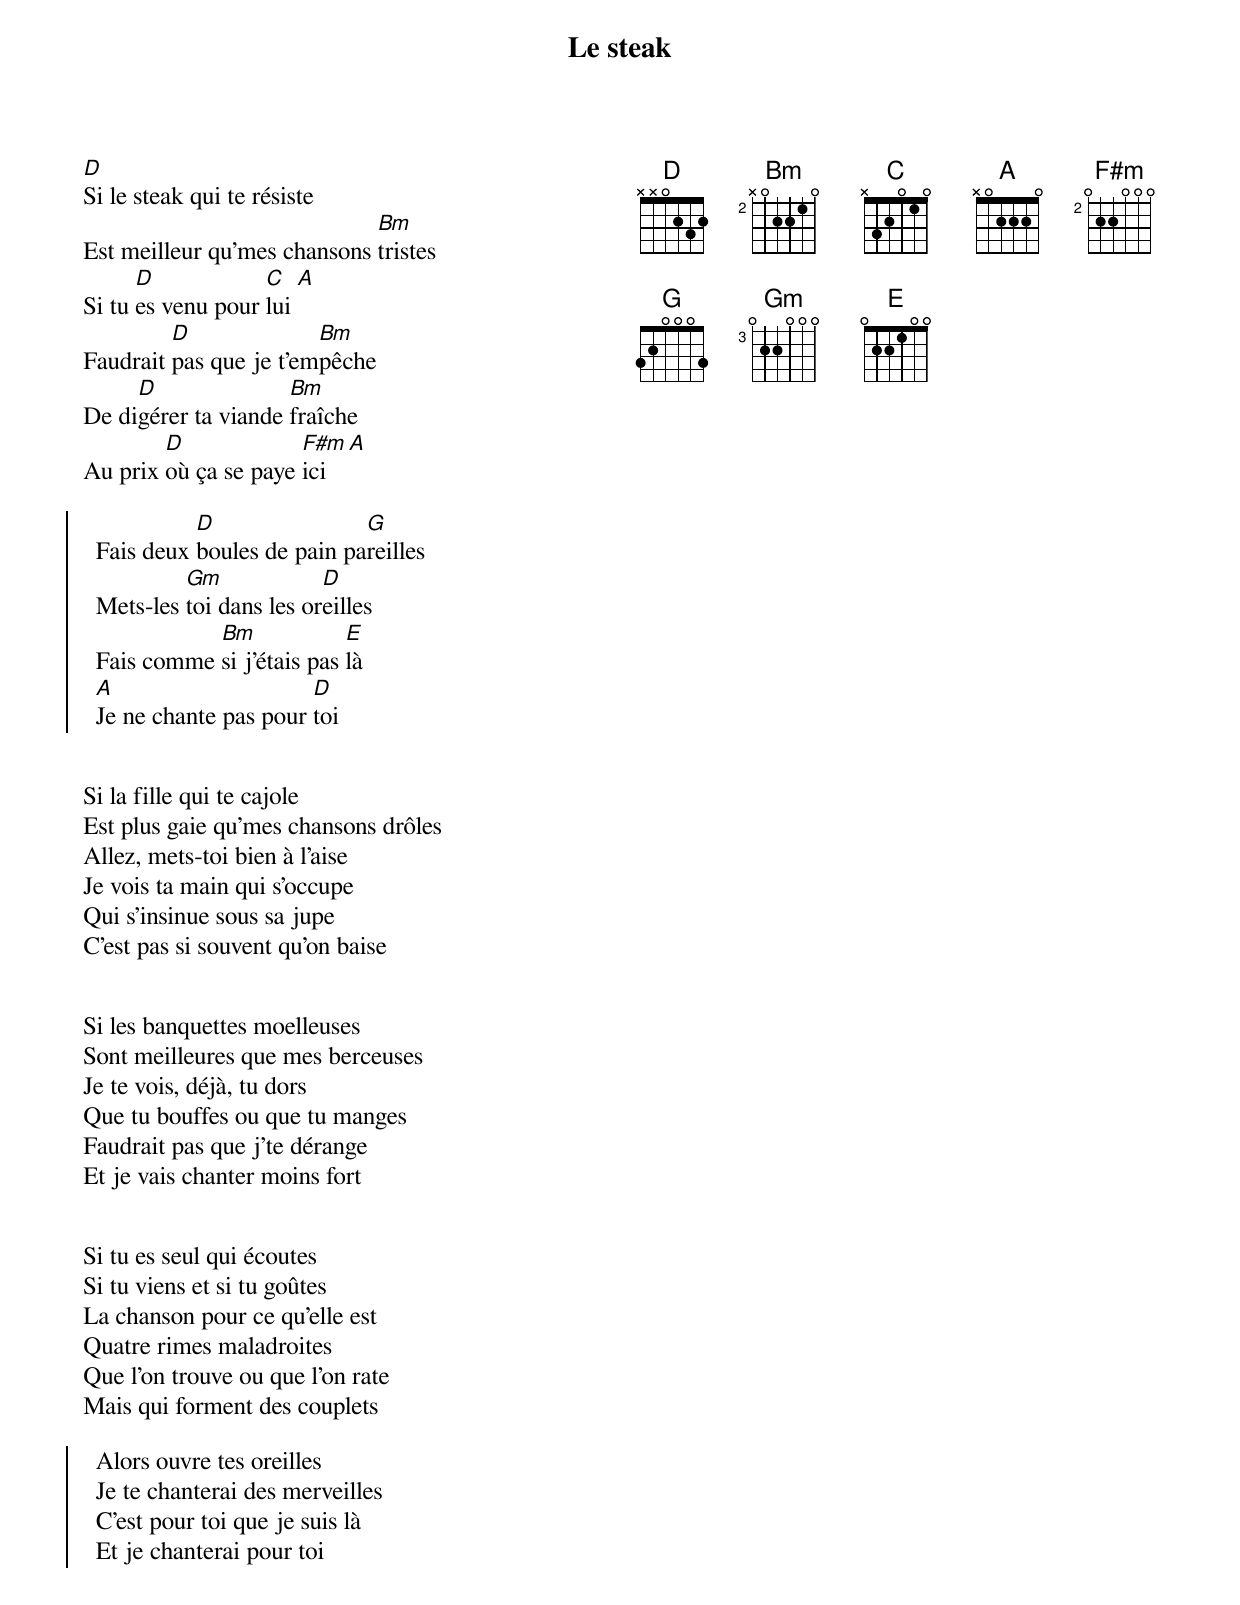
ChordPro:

{title: Le steak}
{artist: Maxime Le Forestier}
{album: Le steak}
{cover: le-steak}
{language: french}
{columns: 2}
{define: D frets X X 0 2 3 2}
{define: Bm base-fret 2 frets X 0 2 2 1 0}
{define: C frets X 3 2 0 1 0}
{define: A frets X 0 2 2 2 0}
{define: F#m base-fret 2 frets 0 2 2 0 0 0}
{define: G frets 3 2 0 0 0 3}
{define: Gm base-fret 3 frets 0 2 2 0 0 0}
{define: E frets 0 2 2 1 0 0}


[D]Si le steak qui te résiste
Est meilleur qu'mes chansons [Bm]tristes
Si tu [D]es venu pour [C]lui [A]
Faudrait [D]pas que je t'em[Bm]pêche
De di[D]gérer ta viande [Bm]fraîche
Au prix [D]où ça se paye [F#m]ici [A]

{start_of_chorus}
  Fais deux [D]boules de pain pa[G]reilles
  Mets-les [Gm]toi dans les or[D]eilles
  Fais comme [Bm]si j'étais pas [E]là
  [A]Je ne chante pas pour [D]toi
{end_of_chorus}


Si la fille qui te cajole
Est plus gaie qu'mes chansons drôles
Allez, mets-toi bien à l'aise
Je vois ta main qui s'occupe
Qui s'insinue sous sa jupe
C'est pas si souvent qu'on baise


Si les banquettes moelleuses
Sont meilleures que mes berceuses
Je te vois, déjà, tu dors
Que tu bouffes ou que tu manges
Faudrait pas que j'te dérange
Et je vais chanter moins fort


Si tu es seul qui écoutes
Si tu viens et si tu goûtes
La chanson pour ce qu'elle est
Quatre rimes maladroites
Que l'on trouve ou que l'on rate
Mais qui forment des couplets

{start_of_chorus}
  Alors ouvre tes oreilles
  Je te chanterai des merveilles
  C'est pour toi que je suis là
  Et je chanterai pour toi
{end_of_chorus}
